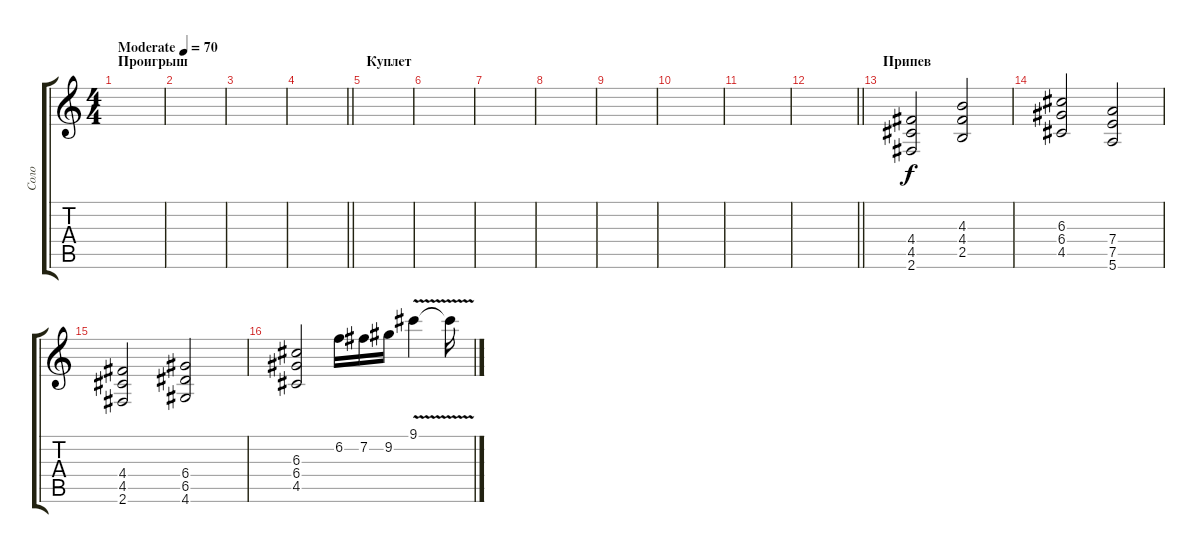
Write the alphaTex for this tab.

\track ("Соло" "Соло") {instrument distortionguitar}
\staff {score tabs}
\tuning (E4 B3 G3 D3 A2 E2) {hide}
\ts (4 4)
\section ("" "Проигрыш")
\tempo (70 "Moderate")
\clef g2
\ks c
|
|
|
\barLineRight lightlight
|
\section ("" "Куплет")
|
|
|
|
|
|
|
\barLineRight lightlight
|
\section ("" "Припев")
(4.4 4.5 2.6).2 (4.3 4.4 2.5).2 |
(6.3 6.4 4.5).2 (7.4 7.5 5.6).2 |
(4.4 4.5 2.6).2 (6.4 6.5 4.6).2 |
(6.3 6.4 4.5).2 6.2.16 7.2.16 9.2.16 9.1{v}.4 9.1{t}.16
